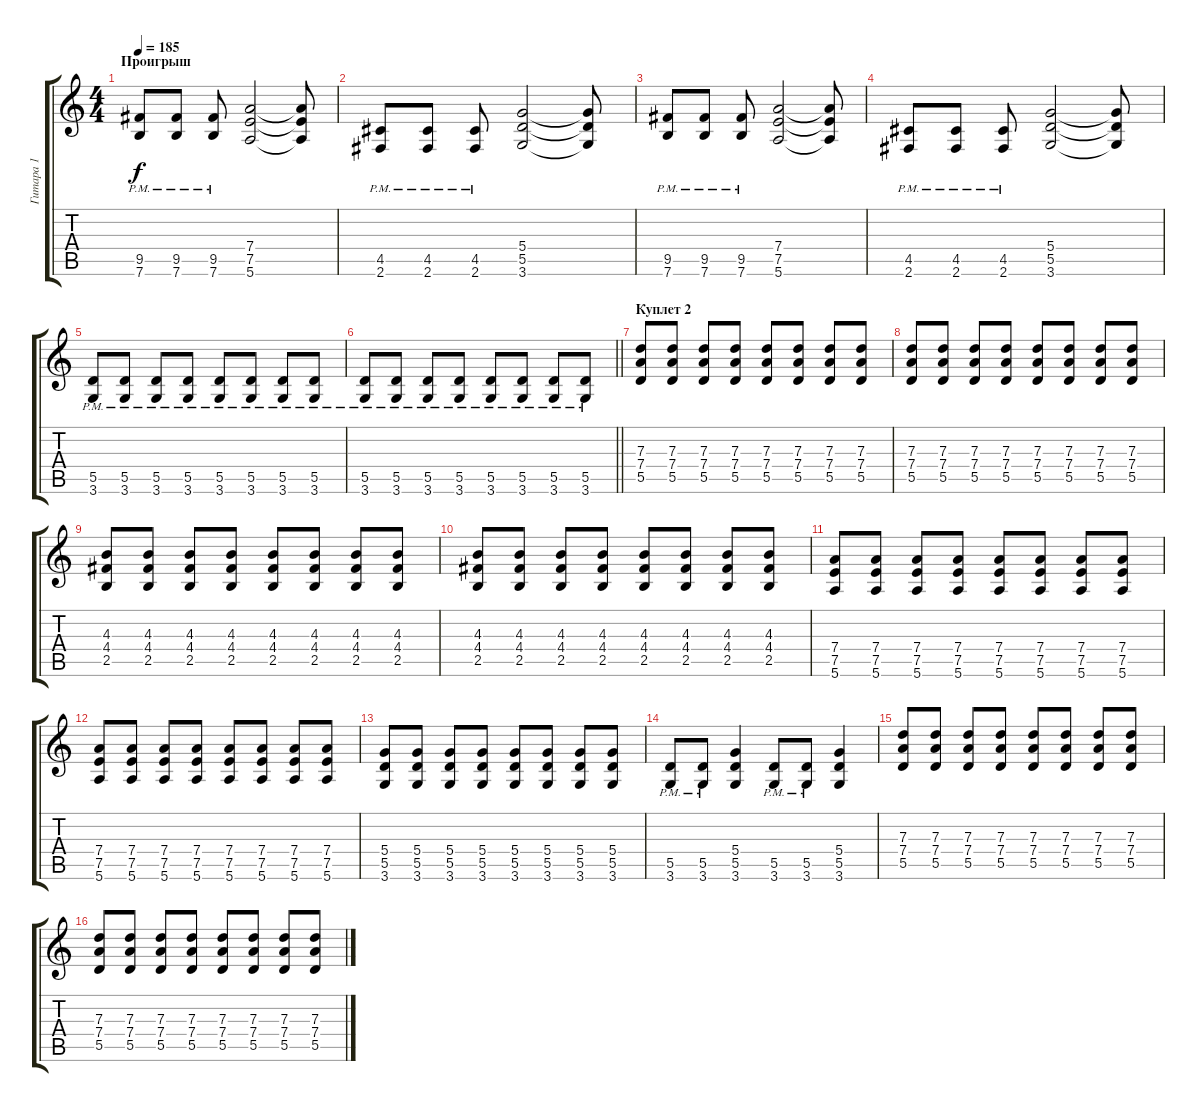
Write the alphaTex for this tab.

\track ("Гитара 1" "Гитара 1") {instrument distortionguitar}
\staff {score tabs}
\tuning (E4 B3 G3 D3 A2 E2) {hide}
\ts (4 4)
\section ("" "Проигрыш")
\tempo 185
\clef g2
\ks c
(9.5{pm} 7.6{pm}).8{dy f} (9.5{pm} 7.6{pm}).8 (9.5{pm} 7.6{pm}).8 (7.4 7.5 5.6).2 (7.4{t} 7.5{t} 5.6{t}).8 |
(4.5{pm} 2.6{pm}).8 (4.5{pm} 2.6{pm}).8 (4.5{pm} 2.6{pm}).8 (5.4 5.5 3.6).2 (5.4{t} 5.5{t} 3.6{t}).8 |
(9.5{pm} 7.6{pm}).8 (9.5{pm} 7.6{pm}).8 (9.5{pm} 7.6{pm}).8 (7.4 7.5 5.6).2 (7.4{t} 7.5{t} 5.6{t}).8 |
(4.5{pm} 2.6{pm}).8 (4.5{pm} 2.6{pm}).8 (4.5{pm} 2.6{pm}).8 (5.4 5.5 3.6).2 (5.4{t} 5.5{t} 3.6{t}).8 |
(5.5{pm} 3.6{pm}).8 (5.5{pm} 3.6{pm}).8 (5.5{pm} 3.6{pm}).8 (5.5{pm} 3.6{pm}).8 (5.5{pm} 3.6{pm}).8 (5.5{pm} 3.6{pm}).8 (5.5{pm} 3.6{pm}).8 (5.5{pm} 3.6{pm}).8 |
\barLineRight lightlight
(5.5{pm} 3.6{pm}).8 (5.5{pm} 3.6{pm}).8 (5.5{pm} 3.6{pm}).8 (5.5{pm} 3.6{pm}).8 (5.5{pm} 3.6{pm}).8 (5.5{pm} 3.6{pm}).8 (5.5{pm} 3.6{pm}).8 (5.5{pm} 3.6{pm}).8 |
\section ("" "Куплет 2")
(7.3 7.4 5.5).8 (7.3 7.4 5.5).8 (7.3 7.4 5.5).8 (7.3 7.4 5.5).8 (7.3 7.4 5.5).8 (7.3 7.4 5.5).8 (7.3 7.4 5.5).8 (7.3 7.4 5.5).8 |
(7.3 7.4 5.5).8 (7.3 7.4 5.5).8 (7.3 7.4 5.5).8 (7.3 7.4 5.5).8 (7.3 7.4 5.5).8 (7.3 7.4 5.5).8 (7.3 7.4 5.5).8 (7.3 7.4 5.5).8 |
(4.3 4.4 2.5).8 (4.3 4.4 2.5).8 (4.3 4.4 2.5).8 (4.3 4.4 2.5).8 (4.3 4.4 2.5).8 (4.3 4.4 2.5).8 (4.3 4.4 2.5).8 (4.3 4.4 2.5).8 |
(4.3 4.4 2.5).8 (4.3 4.4 2.5).8 (4.3 4.4 2.5).8 (4.3 4.4 2.5).8 (4.3 4.4 2.5).8 (4.3 4.4 2.5).8 (4.3 4.4 2.5).8 (4.3 4.4 2.5).8 |
(7.4 7.5 5.6).8 (7.4 7.5 5.6).8 (7.4 7.5 5.6).8 (7.4 7.5 5.6).8 (7.4 7.5 5.6).8 (7.4 7.5 5.6).8 (7.4 7.5 5.6).8 (7.4 7.5 5.6).8 |
(7.4 7.5 5.6).8 (7.4 7.5 5.6).8 (7.4 7.5 5.6).8 (7.4 7.5 5.6).8 (7.4 7.5 5.6).8 (7.4 7.5 5.6).8 (7.4 7.5 5.6).8 (7.4 7.5 5.6).8 |
(5.4 5.5 3.6).8 (5.4 5.5 3.6).8 (5.4 5.5 3.6).8 (5.4 5.5 3.6).8 (5.4 5.5 3.6).8 (5.4 5.5 3.6).8 (5.4 5.5 3.6).8 (5.4 5.5 3.6).8 |
(5.5{pm} 3.6{pm}).8 (5.5{pm} 3.6{pm}).8 (5.4 5.5 3.6).4 (5.5{pm} 3.6{pm}).8 (5.5{pm} 3.6{pm}).8 (5.4 5.5 3.6).4 |
(7.3 7.4 5.5).8 (7.3 7.4 5.5).8 (7.3 7.4 5.5).8 (7.3 7.4 5.5).8 (7.3 7.4 5.5).8 (7.3 7.4 5.5).8 (7.3 7.4 5.5).8 (7.3 7.4 5.5).8 |
(7.3 7.4 5.5).8 (7.3 7.4 5.5).8 (7.3 7.4 5.5).8 (7.3 7.4 5.5).8 (7.3 7.4 5.5).8 (7.3 7.4 5.5).8 (7.3 7.4 5.5).8 (7.3 7.4 5.5).8
